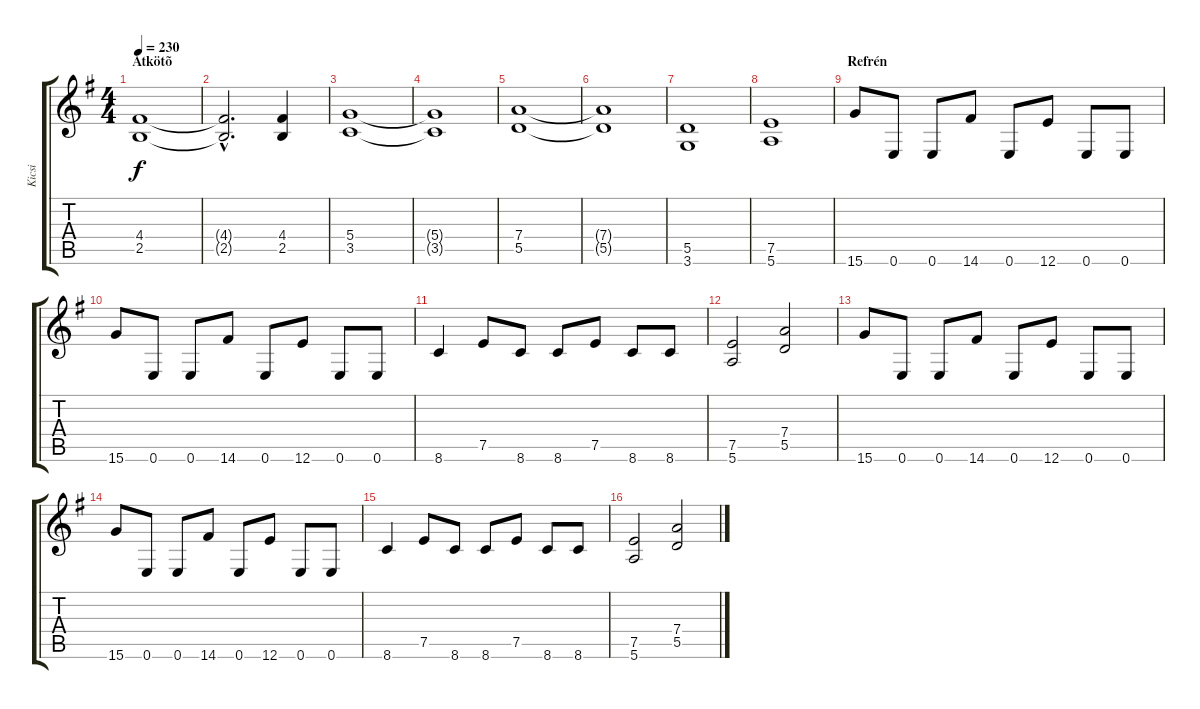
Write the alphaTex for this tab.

\track ("Kicsi" "Kicsi") {instrument distortionguitar}
\staff {score tabs}
\tuning (E4 B3 G3 D3 A2 E2) {hide}
\ts (4 4)
\section ("" "Átkötõ")
\tempo 230
\clef g2
\ks eminor
(4.4 2.5).1{dy f} |
(4.4{hac t} 2.5{hac t}).2{d} (4.4 2.5).4 |
(5.4 3.5).1 |
(5.4{t} 3.5{t}).1 |
(7.4 5.5).1 |
(7.4{t} 5.5{t}).1 |
(5.5 3.6).1 |
(7.5 5.6).1 |
\section ("" "Refrén")
15.6.8 0.6.8 0.6.8 14.6.8 0.6.8 12.6.8 0.6.8 0.6.8 |
15.6.8 0.6.8 0.6.8 14.6.8 0.6.8 12.6.8 0.6.8 0.6.8 |
8.6.4 7.5.8 8.6.8 8.6.8 7.5.8 8.6.8 8.6.8 |
(7.5 5.6).2 (7.4 5.5).2 |
15.6.8 0.6.8 0.6.8 14.6.8 0.6.8 12.6.8 0.6.8 0.6.8 |
15.6.8 0.6.8 0.6.8 14.6.8 0.6.8 12.6.8 0.6.8 0.6.8 |
8.6.4 7.5.8 8.6.8 8.6.8 7.5.8 8.6.8 8.6.8 |
(7.5 5.6).2 (7.4 5.5).2
